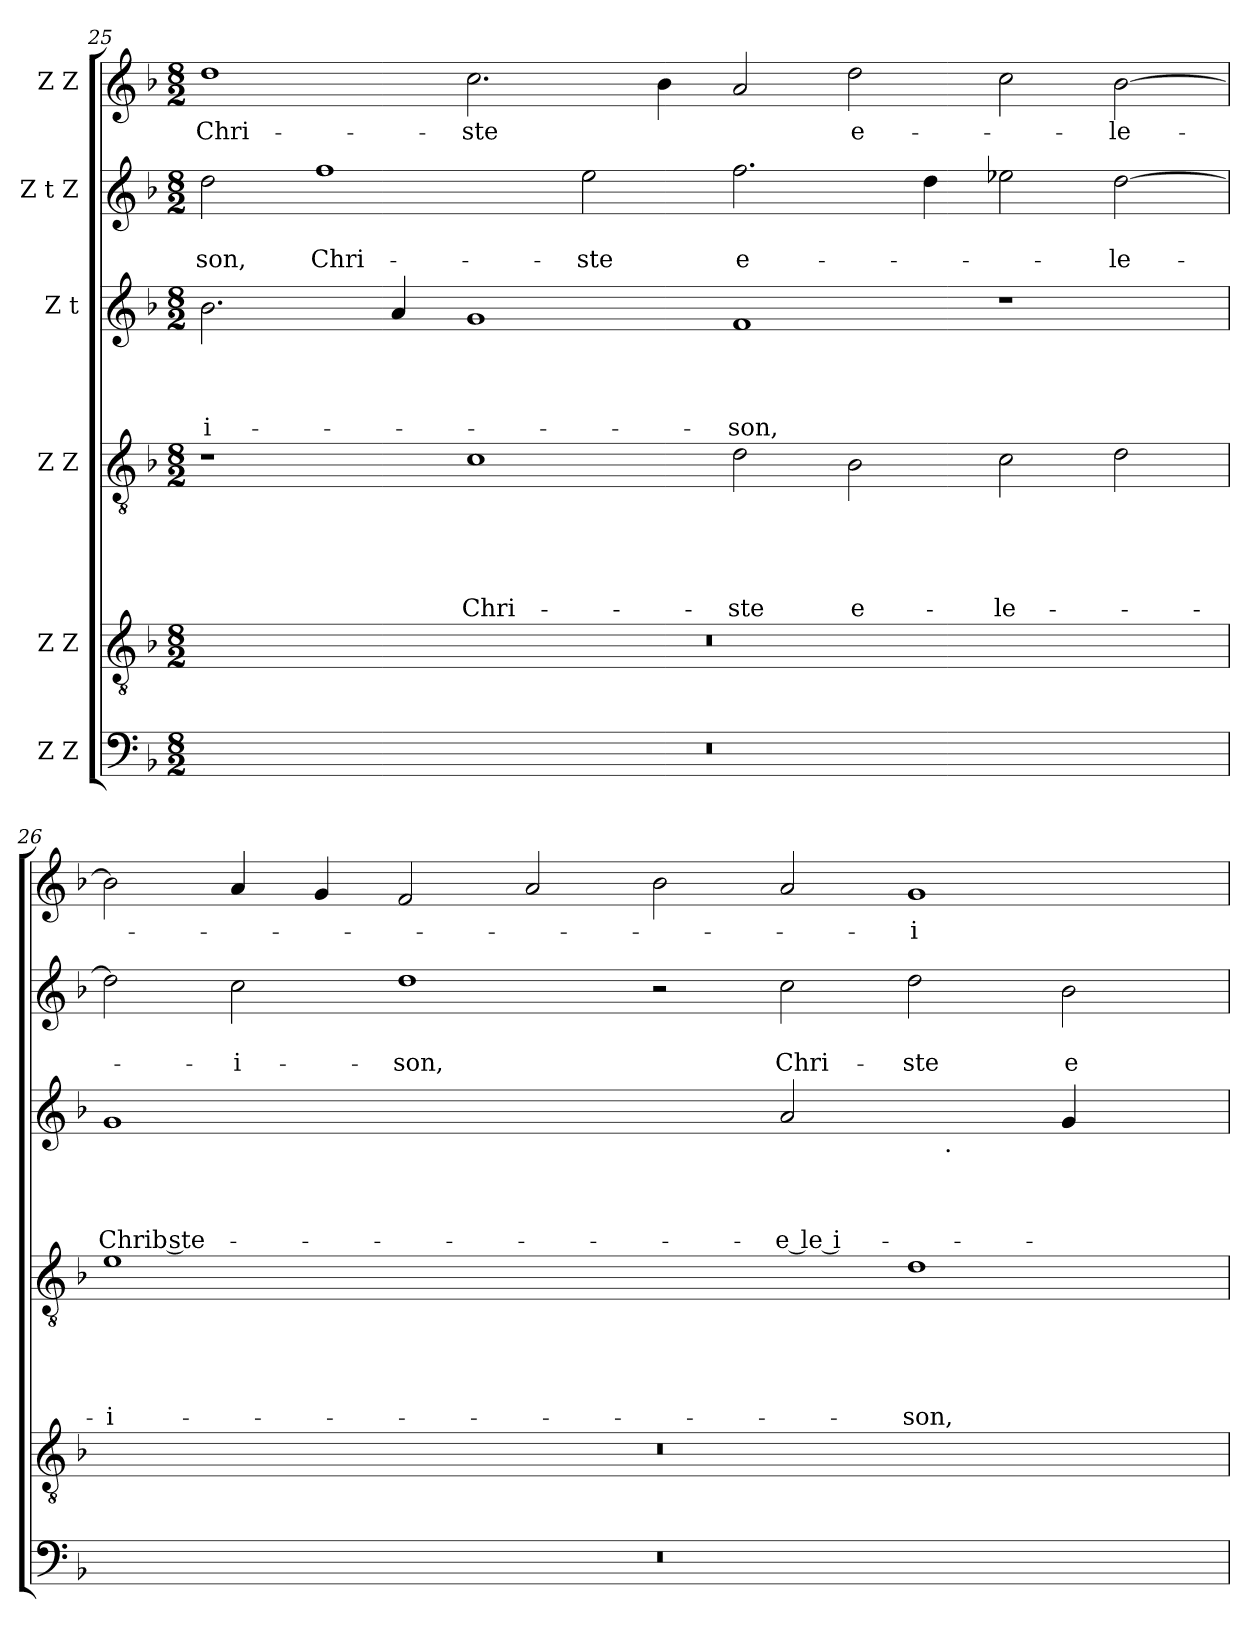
**kern	**kern	**kern	**text	**text	**text	**text	**text	**kern	**text	**text	**text	**text	**kern	**text	**text	**kern	**text
*part6	*part5	*part4	*part4	*part4	*part4	*part4	*part4	*part3	*part3	*part3	*part3	*part3	*part2	*part2	*part2	*part1	*part1
*staff6	*staff5	*staff4	*staff4	*staff4	*staff4	*staff4	*staff4	*staff3	*staff3	*staff3	*staff3	*staff3	*staff2	*staff2	*staff2	*staff1	*staff1
*I"Z Z	*I"Z Z	*I"Z Z	*	*	*	*	*	*I"Z t	*	*	*	*	*I"Z t Z	*	*	*I"Z Z	*
*clefF4	*clefGv2	*clefGv2	*	*	*	*	*	*clefG2	*	*	*	*	*clefG2	*	*	*clefG2	*
*k[b-]	*k[b-]	*k[b-]	*	*	*	*	*	*k[b-]	*	*	*	*	*k[b-]	*	*	*k[b-]	*
*F:	*F:	*F:	*	*	*	*	*	*F:	*	*	*	*	*F:	*	*	*F:	*
*M8/2	*M8/2	*M8/2	*	*	*	*	*	*M8/2	*	*	*	*	*M8/2	*	*	*M8/2	*
=25	=25	=25	=25	=25	=25	=25	=25	=25	=25	=25	=25	=25	=25	=25	=25	=25	=25
!	!	!	!	!	!	!	!	!	!	!	!	!LO:LY:b:rj	!	!	!LO:LY:b	!	!LO:LY:b
00r	00r	1r	.	.	.	.	.	2.b-\	.	.	.	-i-	2dd\	.	-son,	1dd	Chri-
!	!	!	!	!	!	!	!	!	!	!	!	!	!	!	!LO:LY:b	!	!
.	.	.	.	.	.	.	.	.	.	.	.	.	1ff	.	Chri-	.	.
.	.	.	.	.	.	.	.	4a/	.	.	.	.	.	.	.	.	.
!	!	!	!	!	!	!	!LO:LY:b	!	!	!	!	!	!	!	!	!	!LO:LY:b
.	.	1c	.	.	.	.	Chri-	1g	.	.	.	.	.	.	.	2.cc\	-ste
!	!	!	!	!	!	!	!	!	!	!	!	!	!	!	!LO:LY:b	!	!
.	.	.	.	.	.	.	.	.	.	.	.	.	2ee\	.	-ste	.	.
.	.	.	.	.	.	.	.	.	.	.	.	.	.	.	.	4b-\	.
!	!	!	!	!	!	!	!LO:LY:b	!	!	!	!	!LO:LY:b	!	!	!LO:LY:b:rj	!	!
.	.	2d\	.	.	.	.	-ste	1f	.	.	.	-son,	2.ff\	.	e-	2a/	.
!	!	!	!	!	!	!	!LO:LY:b	!	!	!	!	!	!	!	!	!	!LO:LY:b:rj
.	.	2B-\	.	.	.	.	e-	.	.	.	.	.	.	.	.	2dd\	e-
.	.	.	.	.	.	.	.	.	.	.	.	.	4dd\	.	.	.	.
!	!	!	!	!	!	!	!LO:LY:b	!	!	!	!	!	!	!	!	!	!
.	.	2c\	.	.	.	.	-le-	1r	.	.	.	.	2ee-X\	.	.	2cc\	.
!	!	!	!	!	!	!	!	!	!	!	!	!	!	!	!LO:LY:b	!	!LO:LY:b
.	.	2d\	.	.	.	.	.	.	.	.	.	.	[>2dd\	.	-le-	[>2b-\	-le-
=26	=26	=26	=26	=26	=26	=26	=26	=26	=26	=26	=26	=26	=26	=26	=26	=26	=26
!	!	!	!	!	!	!	!LO:LY:b:rj	!	!	!	!	!LO:LY:b:rj	!	!	!	!	!
*	*	*	*	*	*	*	*	*^	*	*	*	*	*	*	*	*	*
00r	00r	1e	.	.	.	.	-i-	1g	1ryy	.	.	.	Chrib ste-	2dd\]	.	.	2b-\]	.
!	!	!	!	!	!	!	!	!	!	!	!	!	!	!	!	!LO:LY:b	!	!
.	.	.	.	.	.	.	.	.	.	.	.	.	.	2cc\	.	-i-	4a/	.
.	.	.	.	.	.	.	.	.	.	.	.	.	.	.	.	.	4g/	.
!	!	!	!	!	!	!	!	!	!	!	!	!	!	!	!	!LO:LY:b	!	!
.	.	0ryy	.	.	.	.	.	1.ryy	1ryy	.	.	.	.	1dd	.	-son,	2f/	.
.	.	.	.	.	.	.	.	.	.	.	.	.	.	.	.	.	2a/	.
.	.	.	.	.	.	.	.	.	1ryy	.	.	.	.	2r	.	.	2b-\	.
!	!	!	!	!	!	!	!	!	!	!	!	!	!LO:LY:b:rj	!	!	!LO:LY:b	!	!
.	.	.	.	.	.	.	.	2a/	.	.	.	.	-e le i-	2cc\	.	Chri-	2a/	.
!	!	!	!	!	!	!	!LO:LY:b	!	!	!	!	!	!	!	!	!LO:LY:b	!	!LO:LY:b:rj
.	.	1d	.	.	.	.	-son,	2ryy	16ryy	.	.	.	.	2dd\	.	-ste	1g	-i-
!	!	!	!	!	!	!	!	!	!LO:TX:b:t=.	!	!	!	!	!	!	!	!	!
.	.	.	.	.	.	.	.	.	2...ryy	.	.	.	.	.	.	.	.	.
!	!	!	!	!	!	!	!	!	!	!	!	!	!	!	!	!LO:LY:b	!	!
.	.	.	.	.	.	.	.	4g/	.	.	.	.	.	2b-\	.	e-	.	.
.	.	.	.	.	.	.	.	4ryy	.	.	.	.	.	.	.	.	.	.
*	*	*	*	*	*	*	*	*v	*v	*	*	*	*	*	*	*	*	*
=	=	=	=	=	=	=	=	=	=	=	=	=	=	=	=	=	=
*-	*-	*-	*-	*-	*-	*-	*-	*-	*-	*-	*-	*-	*-	*-	*-	*-	*-
